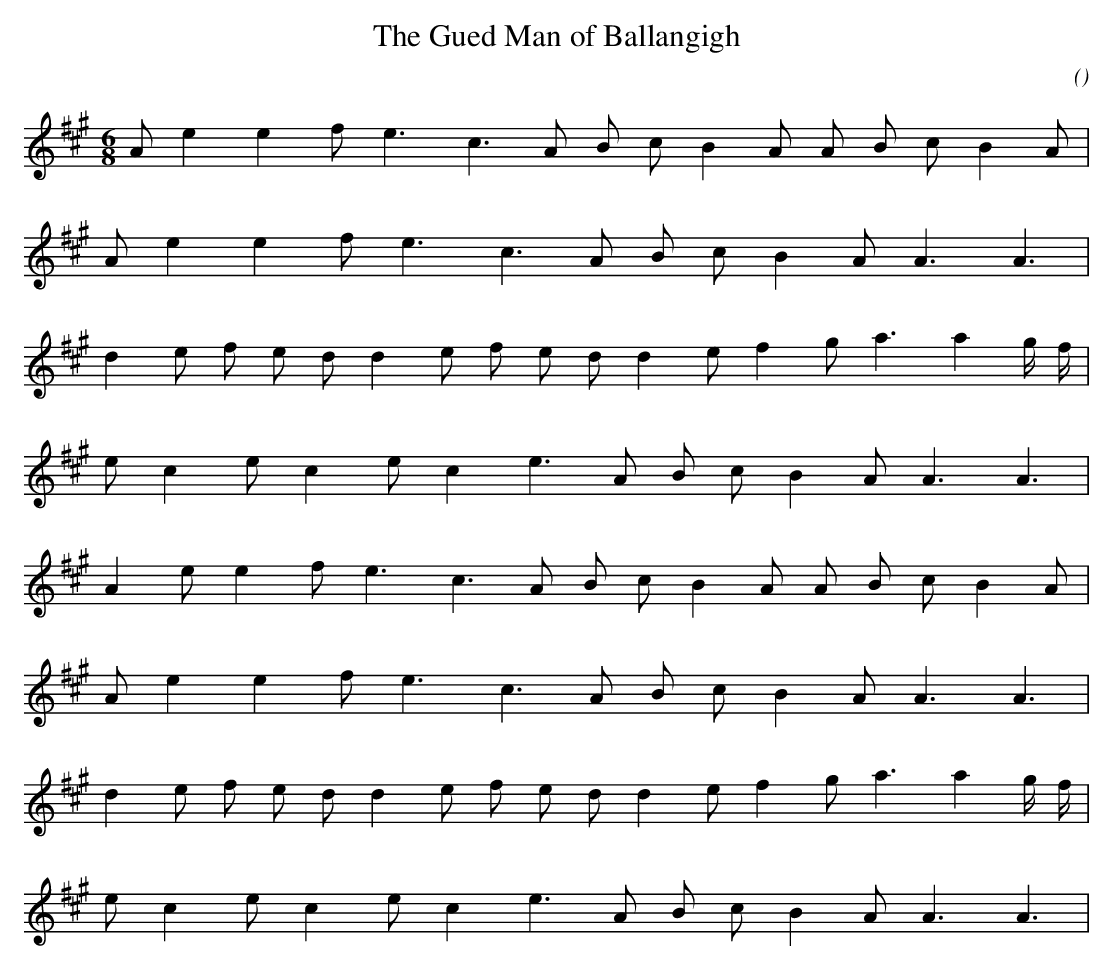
X:1
T: The Gued Man of Ballangigh
C:
O:
M:6/8
K:A
K:A
M:6/8
L:1/16
A2 e4e4 f2 e6 c6 A2 B2 c2 B4 A2 A2 B2 c2 B4 A2 |
A2 e4e4 f2 e6 c6 A2 B2 c2 B4 A2 A6A6 |
d4 e2 f2 e2 d2 d4 e2 f2 e2 d2 d4 e2 f4 g2 a6a4 g f |
e2 c4 e2 c4 e2 c4 e6 A2 B2 c2 B4 A2 A6A6 |
K:a
A4 e2e4 f2 e6 c6 A2 B2 c2 B4 A2 A2 B2 c2 B4 A2 |
A2 e4e4 f2 e6 c6 A2 B2 c2 B4 A2 A6A6 |
d4 e2 f2 e2 d2 d4 e2 f2 e2 d2 d4 e2 f4 g2 a6a4 g f |
e2 c4 e2 c4 e2 c4 e6 A2 B2 c2 B4 A2 A6A6 |
